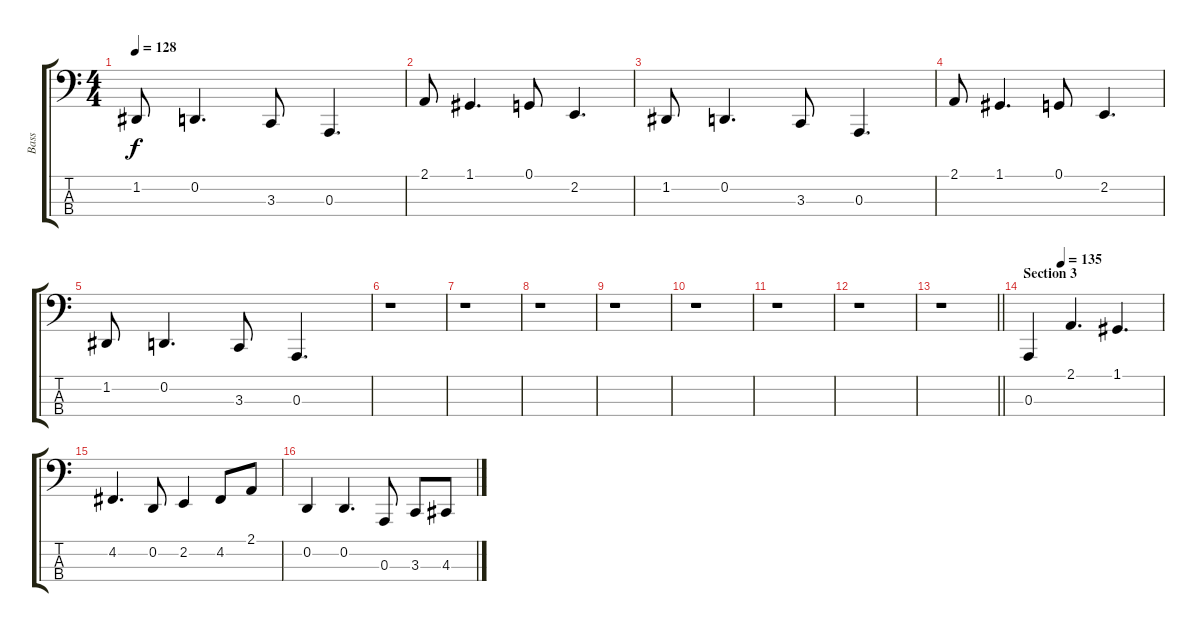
\track ("Bass" "Bass") {instrument sitar}
\staff {score tabs}
\tuning (G2 D2 A1 E1) {hide}
\ts (4 4)
\tempo 128
\clef f4
\ks c
1.2.8{dy f} 0.2.4{d} 3.3.8 0.3.4{d} |
2.1.8 1.1.4{d} 0.1.8 2.2.4{d} |
1.2.8 0.2.4{d} 3.3.8 0.3.4{d} |
2.1.8 1.1.4{d} 0.1.8 2.2.4{d} |
1.2.8 0.2.4{d} 3.3.8 0.3.4{d} |
r.1 |
r.1 |
r.1 |
r.1 |
r.1 |
r.1 |
r.1 |
\barLineRight lightlight
r.1 |
\section ("" "Section 3")
\tempo (135 0.25)
0.3.4 2.1.4{d} 1.1.4{d} |
4.2.4{d} 0.2.8 2.2.4 4.2.8 2.1.8 |
0.2.4 0.2.4{d} 0.3.8 3.3.8 4.3.8
